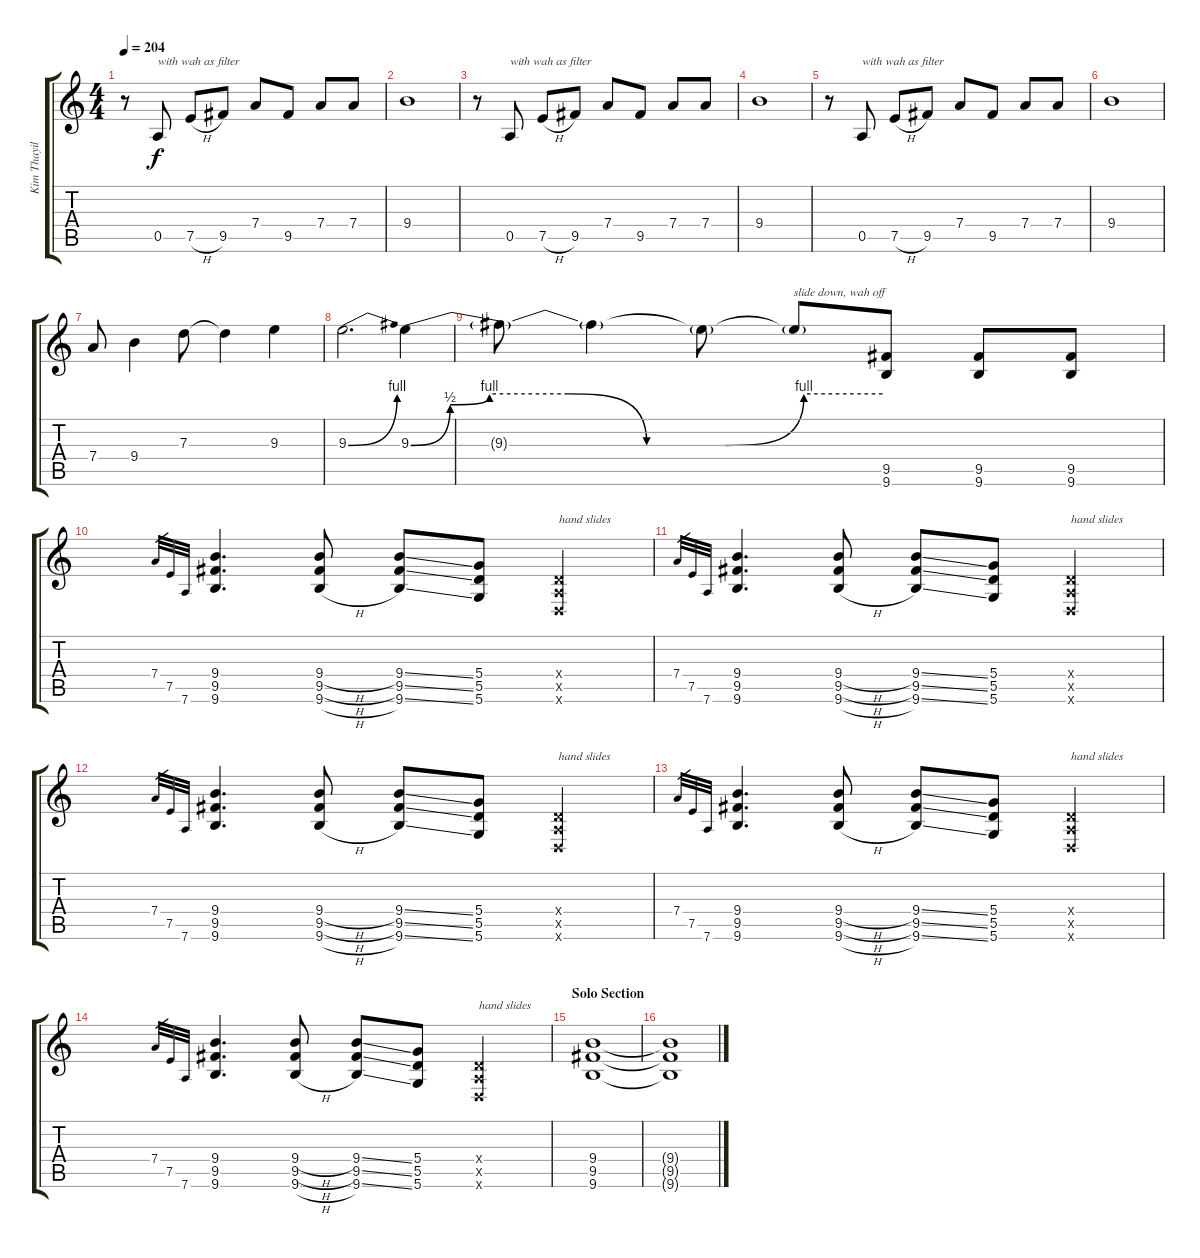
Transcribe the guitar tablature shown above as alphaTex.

\track ("Kim Thayil - Rhythm Guitar" "Kim Thayil") {instrument overdrivenguitar}
\staff {score tabs}
\tuning (E4 B3 G3 D3 A2 D2) {hide}
\ts (4 4)
\tempo 204
\clef g2
\ks c
r.8{dy f} 0.5.8{txt "with wah as filter"} 7.5{h}.8 9.5.8 7.4.8 9.5.8 7.4.8 7.4.8 |
9.4.1 |
r.8 0.5.8{txt "with wah as filter"} 7.5{h}.8 9.5.8 7.4.8 9.5.8 7.4.8 7.4.8 |
9.4.1 |
r.8 0.5.8{txt "with wah as filter"} 7.5{h}.8 9.5.8 7.4.8 9.5.8 7.4.8 7.4.8 |
9.4.1 |
7.4.8 9.4.4 7.3.8 7.3{t}.4 9.3.4 |
9.3{be (bend 0 0 60 4)}.2{d} 9.3{be (custom 0 0 5 2 10 4 20 4 30 0 40 0 50 4 60 4)}.4 |
9.3{t}.8 9.3{t}.4 9.3{t}.8 9.3{t}.8{txt "slide down, wah off"} (9.5 9.6).8 (9.5 9.6).8 (9.5 9.6).8 |
7.4.32{gr} 7.5.32{gr} 7.6.32{gr} (9.4 9.5 9.6).4{d} (9.4{h} 9.5{h} 9.6{h}).8 (9.4{ss} 9.5{ss} 9.6{ss}).8 (5.4 5.5 5.6).8 (0.4{x} 0.5{x} 0.6{x}).4{txt "hand slides"} |
7.4.32{gr} 7.5.32{gr} 7.6.32{gr} (9.4 9.5 9.6).4{d} (9.4{h} 9.5{h} 9.6{h}).8 (9.4{ss} 9.5{ss} 9.6{ss}).8 (5.4 5.5 5.6).8 (0.4{x} 0.5{x} 0.6{x}).4{txt "hand slides"} |
7.4.32{gr} 7.5.32{gr} 7.6.32{gr} (9.4 9.5 9.6).4{d} (9.4{h} 9.5{h} 9.6{h}).8 (9.4{ss} 9.5{ss} 9.6{ss}).8 (5.4 5.5 5.6).8 (0.4{x} 0.5{x} 0.6{x}).4{txt "hand slides"} |
7.4.32{gr} 7.5.32{gr} 7.6.32{gr} (9.4 9.5 9.6).4{d} (9.4{h} 9.5{h} 9.6{h}).8 (9.4{ss} 9.5{ss} 9.6{ss}).8 (5.4 5.5 5.6).8 (0.4{x} 0.5{x} 0.6{x}).4{txt "hand slides"} |
7.4.32{gr} 7.5.32{gr} 7.6.32{gr} (9.4 9.5 9.6).4{d} (9.4{h} 9.5{h} 9.6{h}).8 (9.4{ss} 9.5{ss} 9.6{ss}).8 (5.4 5.5 5.6).8 (0.4{x} 0.5{x} 0.6{x}).4{txt "hand slides"} |
\section ("" "Solo Section")
(9.4 9.5 9.6).1 |
(9.4{t} 9.5{t} 9.6{t}).1
